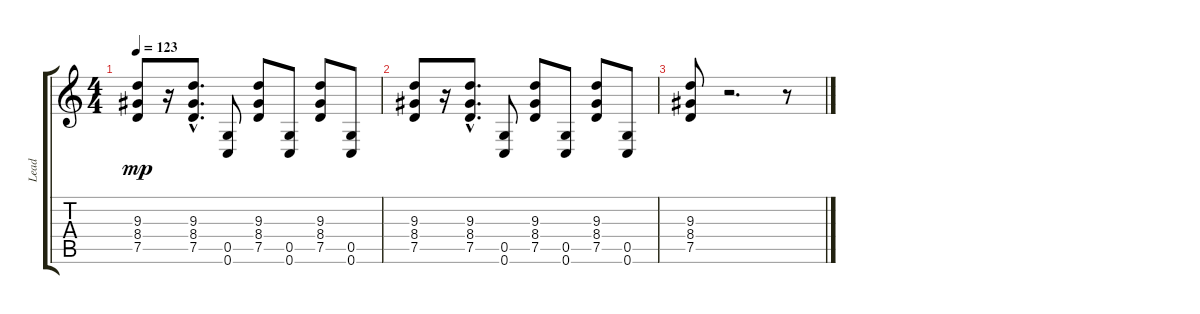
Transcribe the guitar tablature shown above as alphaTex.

\track ("Lead" "Lead") {instrument distortionguitar}
\staff {score tabs}
\tuning (D4 A3 F3 C3 G2 C2) {hide}
\ts (4 4)
\tempo 123
\clef g2
\ks c
(9.3 8.4 7.5).8{dy mp} r.16 (9.3{hac} 8.4{hac} 7.5{hac}).8{d} (0.5 0.6).8 (9.3 8.4 7.5).8 (0.5 0.6).8 (9.3 8.4 7.5).8 (0.5 0.6).8 |
(9.3 8.4 7.5).8 r.16 (9.3{hac} 8.4{hac} 7.5{hac}).8{d} (0.5 0.6).8 (9.3 8.4 7.5).8 (0.5 0.6).8 (9.3 8.4 7.5).8 (0.5 0.6).8 |
(9.3 8.4 7.5).8 r.2{d} r.8
